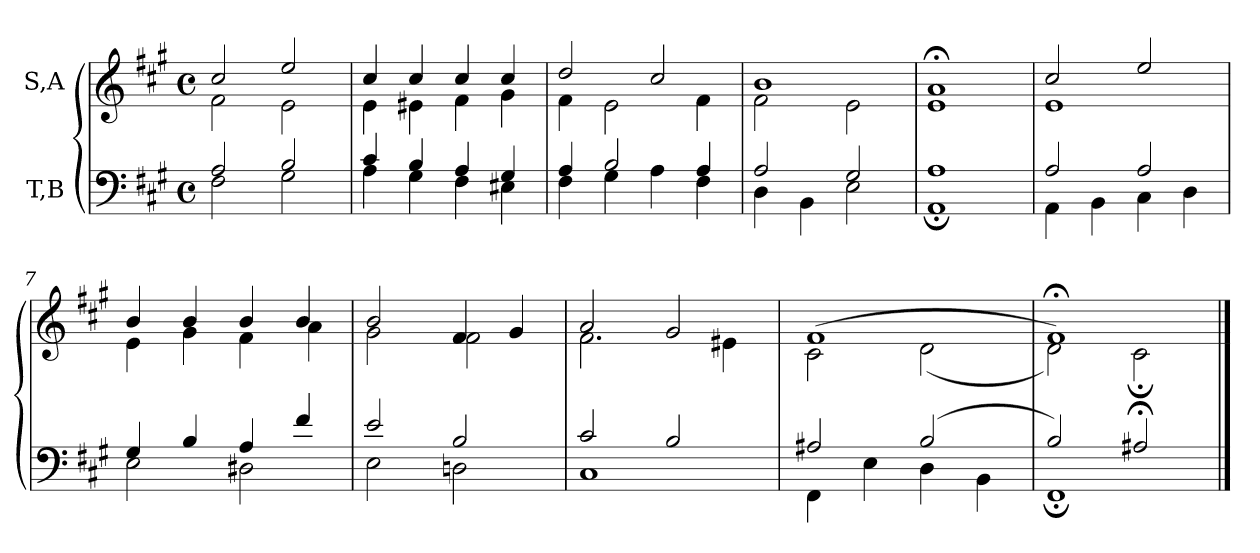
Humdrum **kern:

**kern	**kern
*part2	*part1
*staff2	*staff1
*I"T,B	*I"S,A
*clefF4	*clefG2
*k[f#c#g#]	*k[f#c#g#]
*M4/4	*M4/4
*met(c)	*met(c)
=1	=1
*^	*^
2A	2F#	2cc#	2f#
2B	2G#	2ee	2e
=2	=2	=2	=2
4c#	4A	4cc#	4e
4B	4G#	4cc#	4e#X
4A	4F#	4cc#	4f#
4G#	4E#X	4cc#	4g#
=3	=3	=3	=3
4A	4F#	2dd	4f#
2B	4G#	.	2e
.	4A	2cc#	.
4A	4F#	.	4f#
=4	=4	=4	=4
2A	4D	1b	2f#
.	4BB	.	.
2G#	2E	.	2e
=5	=5	=5	=5
1A	1AA;	1a;<	1e
=6	=6	=6	=6
2A	4AA	2cc#	1e
.	4BB	.	.
2A	4C#	2ee	.
.	4D	.	.
=7	=7	=7	=7
4G#	2E	4b	4e
4B	.	4b	4g#
4A	2D#X	4b	4f#
4f#	.	4b	4a
=8	=8	=8	=8
2e	2E	2b	2g#
2B	2Dn	4f#	2f#
.	.	4g#	.
=9	=9	=9	=9
2c#	1C#	2a	2.f#
2B	.	2g#	.
.	.	.	4e#X
=10	=10	=10	=10
2A#X	4FF#	(>1f#	2c#
.	4E	.	.
(>2B	4D	.	(<2d
.	4BB	.	.
=11	=11	=11	=11
2B)	1FF#;	1f#;<)	2d)
2A#X;<	.	.	2c#;
*v	*v	*	*
*	*v	*v
==	==
*-	*-
